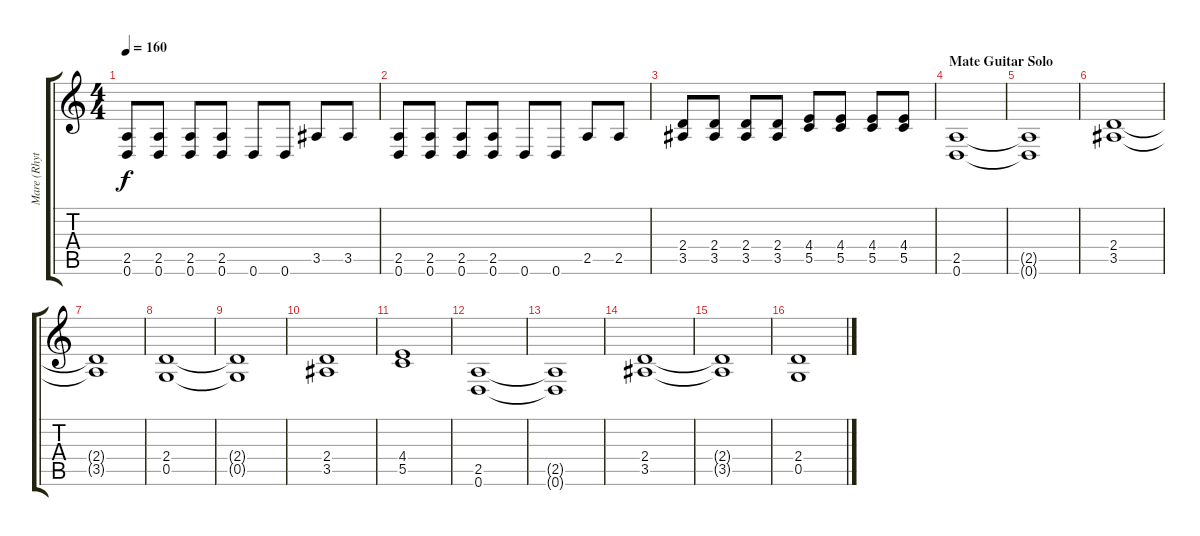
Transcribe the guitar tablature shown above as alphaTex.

\track ("Mare (Rhythm)" "Mare (Rhyt") {instrument distortionguitar}
\staff {score tabs}
\tuning (D4 A3 F3 C3 G2 D2) {hide}
\ts (4 4)
\tempo 160
\clef g2
\ks c
(2.5 0.6).8{dy f} (2.5 0.6).8 (2.5 0.6).8 (2.5 0.6).8 0.6.8 0.6.8 3.5.8 3.5.8 |
(2.5 0.6).8 (2.5 0.6).8 (2.5 0.6).8 (2.5 0.6).8 0.6.8 0.6.8 2.5.8 2.5.8 |
(2.4 3.5).8 (2.4 3.5).8 (2.4 3.5).8 (2.4 3.5).8 (4.4 5.5).8 (4.4 5.5).8 (4.4 5.5).8 (4.4 5.5).8 |
\section ("" "Mate Guitar Solo")
(2.5 0.6).1 |
(2.5{t} 0.6{t}).1 |
(2.4 3.5).1 |
(2.4{t} 3.5{t}).1 |
(2.4 0.5).1 |
(2.4{t} 0.5{t}).1 |
(2.4 3.5).1 |
(4.4 5.5).1 |
(2.5 0.6).1 |
(2.5{t} 0.6{t}).1 |
(2.4 3.5).1 |
(2.4{t} 3.5{t}).1 |
(2.4 0.5).1
